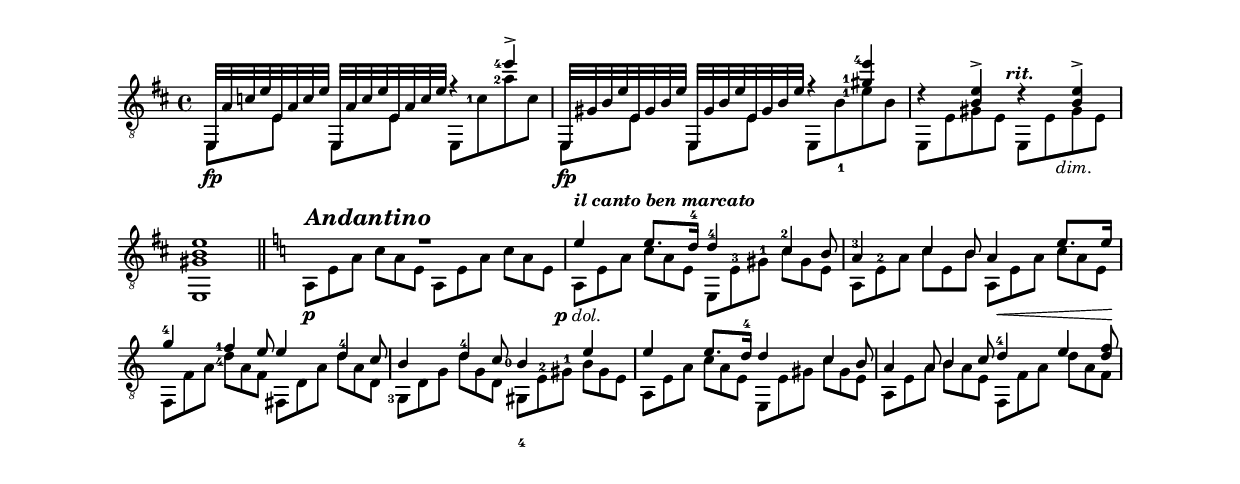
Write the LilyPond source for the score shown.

% Do not edit this file; it is automatically
% generated from Documentation/snippets/new
% This file is in the public domain.
%% Note: this file works from version 2.13.29
% INSPIRATIONAL HEADER FOR LILYPOND DOCUMENTATION fretted-strings %
% Passage from Johann Kaspar Mertz "Opern Revue, Op. 8, no. 17"   %
% on melodies from Bellini's "Norma"                              %
%*****************************************************************%

\version "2.13.36"

#(set-global-staff-size 15)
\paper {
  line-width = 17\cm
  indent = 0\cm
}

\header {
  lsrtags = "headwords"
  texidoc = ""
  doctitle = "headword"
} % begin verbatim



\layout {
  \context {
    \Score
    \remove "Bar_number_engraver"
    \override PaperColumn #'keep-inside-line = ##t
    \override NonMusicalPaperColumn #'keep-inside-line = ##t
  }
}

%%%% shortcuts
% fingering orientations
sfol = \set fingeringOrientations = #'(left)
sfor = \set fingeringOrientations = #'(right)
sfod = \set fingeringOrientations = #'(down)
sfou = \set fingeringOrientations = #'(up)

% string number orientations
ssnol = \set stringNumberOrientations = #'(left)  %(down right up)
ssnou = \set stringNumberOrientations = #'(up)
ssnod = \set stringNumberOrientations = #'(down)
ssnor = \set stringNumberOrientations = #'(right)

% define fingering offset
FO = #(define-music-function (parser location offsetX offsetY) (number? number?)
#{
  \once \override Voice.Fingering #'extra-offset = #(cons $offsetX $offsetY)
#})

% markups
rit = \markup \center-align { \bold { \italic { " rit." } } }
dimin = \markup \center-align { \italic { " dim." } }
andantino = \markup \left-align { \italic { \bold { \fontsize #2.5 { "Andantino" } } } }
benmarcato = \markup { \italic { \bold { "il canto ben marcato" } } }
pdolce = #(make-dynamic-script (markup #:line (#:dynamic "p" #:normal-text #:italic "dol.")))

%%% THE MUSIC %%%

melody = \relative c {
  \clef "treble_8"
  \key d \major
  \time 4/4
  \voiceOne
  \sfol
  e,32 a' c e
  e, a c e
  e,, a' c e
  e, a c e
  f4\rest <e'-4>4-> | % m. 1

  e,,,32 gis' b e
  e, gis b e
  e,, gis' b e
  e, gis b e
  f4\rest \FO #'0.4 #'0.5 <gis-1 e'-4>4 | % m. 2

  d4\rest <b e>-> d4\rest^\rit <b e>4-> | % m. 3
  <gis b e>1 | % m. 4

  \bar "||"
  \key a \minor
  R1 % m. 5

  e'4^\benmarcato e8. d16-4
  d4-4 \times 2/3 { \sfou \FO #'-0.3 #'0.6 <c-2>4 b8 } | % end of m. 6

  \FO #'-0.3 #'0.3
  <a-3>4 \times 2/3 { c4 b8 } a4 e'8. e16 | % m. 7

  \FO #'-0.3 #'0.3
  <g-4>4 \times 2/3 { \sfol \FO #'0.3 #'0.0 <f-1>4 e8 } e4  % beg of m. 8
  \times 2/3 { \sfou <d-4>4 c8 } | % end of m. 8

  b4 \times 2/3 { d4-4 c8 } \sfou \FO #'-1.7 #'-1.5 <b-0>4 e | % end of m. 9

  e4 e8. d16-4 d4 \times 2/3 { c4 b8 } | % m. 10

  \times 2/3 { a4 a8 b4 c8 } % beg of m. 11
  \sfou \FO #'-0.3 #'0.3
  <d-4>4^\< \times 2/3 { e4 <d f>8\! } | % end of m. 11
}

bass = \relative c {
  \key d \major
  \time 4/4
  \voiceTwo

  e,8\fp[ e'] e,[ e'] e, \sfol <c''-1> <a'-2> c, | % m. 1

  e,,8\fp[ e'] e,[ e'] e, \sfod \FO #'0.2 #'-0.2 <b''-1>  % beg m. 2
  \sfol \FO #'0.3 #'0.0 <e-1> b | % end m. 2

  e,,8 e' gis e e, e' gis_\dimin e | % m. 3

  e,1 | % m. 4

  %% new section starts here in A minor
  \set Score.beamExceptions = #'()
  \once \override TextScript #'staff-padding = #1.7
  \times 2/3 { a8\p^\andantino e' a c a e a, e' a c a e } | % m. 5

  \times 2/3 { a,8\pdolce e' a c a e } % beg m. 6
  \times 2/3 { e,8 \sfou <e'-3> <gis-1> c gis e } | % end m. 6

  \times 2/3 { a,8 <e'-2> a c e, b' a, e' a c a e } | % m. 7

  \times 2/3 { f,8 f' a \sfol \FO #'0.3 #'-0.5 <d-4> a f fis, d' a' d a d, } | % m. 8

  \times 2/3 { <g,-3>8 d' g d' g, d % beg m. 9
    \sfod \FO #'0.0 #'-2.0 <gis,-4> \sfou <e'-2> <gis-1> b gis e } | % end m. 9

  \times 2/3 { a,8 e' a c a e e, e' gis c gis e } | % m. 10

  \times 2/3 { a,8 e' a b a e f, f' a d a f } | % m. 11
}

\score {
  \new Staff = "guitar" <<
    \context Voice = "upper" { \melody }
    \context Voice = "lower" { \bass }
  >>
  \layout {
    \context {
      \Score
      \override Fingering #'staff-padding = #'()
      \override TupletNumber #'stencil = ##f
      \override TupletBracket #'bracket-visibility = ##f
    }
  }
  \midi { }
}
